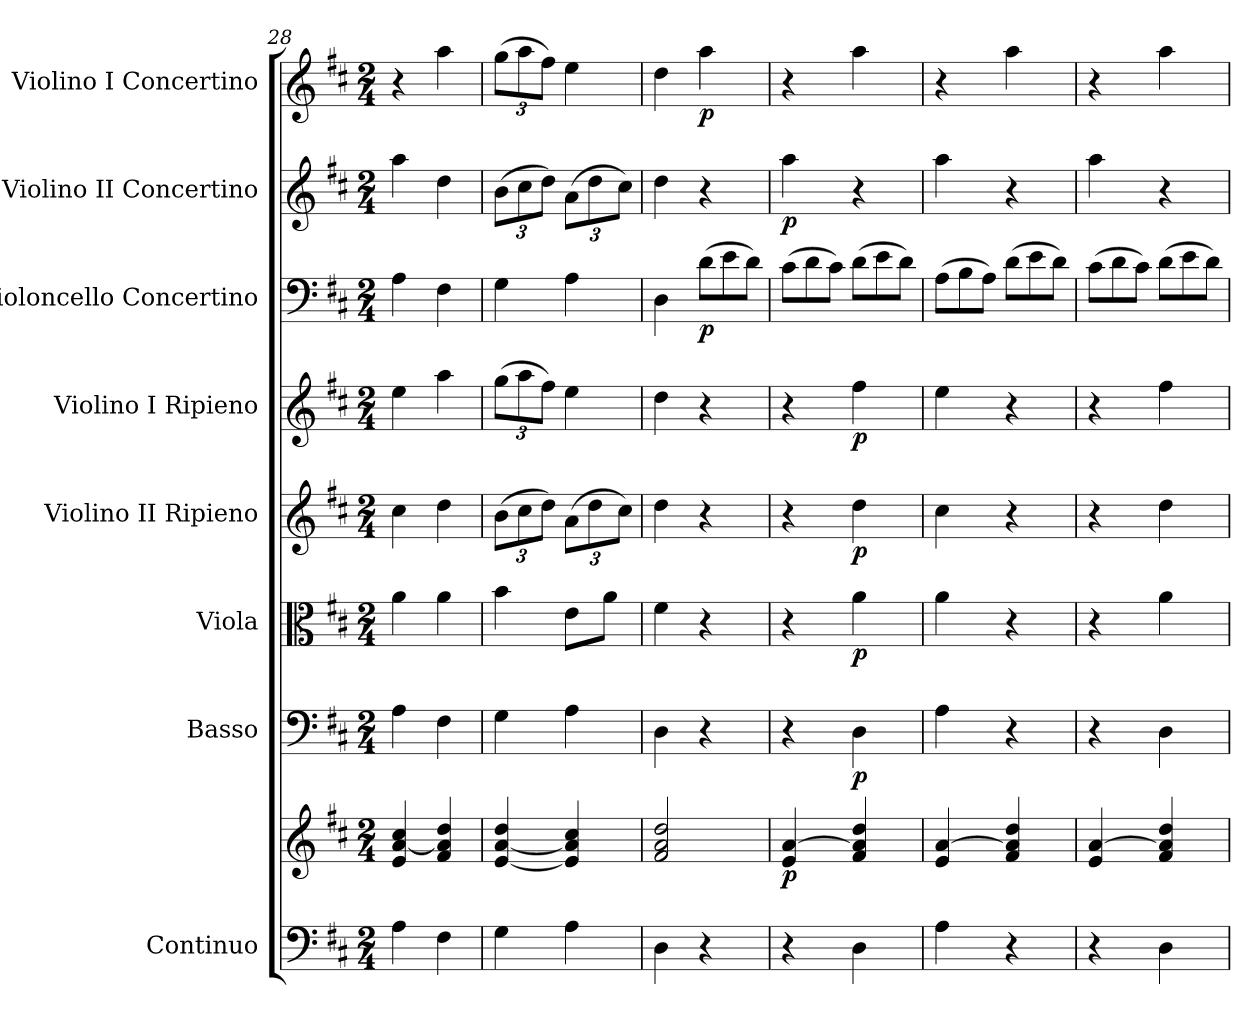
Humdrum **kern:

**kern	**kern	**dynam	**kern	**dynam	**kern	**dynam	**kern	**dynam	**kern	**dynam	**kern	**dynam	**kern	**dynam	**kern	**dynam
*part8	*part8	*part8	*part7	*part7	*part6	*part6	*part5	*part5	*part4	*part4	*part3	*part3	*part2	*part2	*part1	*part1
*staff9	*staff8	*staff8/9	*staff7	*staff7	*staff6	*staff6	*staff5	*staff5	*staff4	*staff4	*staff3	*staff3	*staff2	*staff2	*staff1	*staff1
*I"Continuo	*	*	*I"Basso	*	*I"Viola	*	*I"Violino II Ripieno	*	*I"Violino I Ripieno	*	*I"Violoncello Concertino	*	*I"Violino II Concertino	*	*I"Violino I Concertino	*
*	*	*	*	*	*	*	*	*	*	*	*I'Vc	*	*I'Vln	*	*I'Vln	*
*clefF4	*clefG2	*	*clefF4	*	*clefC3	*	*clefG2	*	*clefG2	*	*clefF4	*	*clefG2	*	*clefG2	*
*k[f#c#]	*k[f#c#]	*	*k[f#c#]	*	*k[f#c#]	*	*k[f#c#]	*	*k[f#c#]	*	*k[f#c#]	*	*k[f#c#]	*	*k[f#c#]	*
*M2/4	*M2/4	*	*M2/4	*	*M2/4	*	*M2/4	*	*M2/4	*	*M2/4	*	*M2/4	*	*M2/4	*
=28	=28	=28	=28	=28	=28	=28	=28	=28	=28	=28	=28	=28	=28	=28	=28	=28
4A\	4e/ [4a/ 4cc#/	.	4A\	.	4a\	.	4cc#\	.	4ee\	.	4A\	.	4aa\	.	4r	.
4F#\	4f#/ 4a/] 4dd/	.	4F#\	.	4a\	.	4dd\	.	4aa\	.	4F#\	.	4dd\	.	4aa\	.
=29	=29	=29	=29	=29	=29	=29	=29	=29	=29	=29	=29	=29	=29	=29	=29	=29
*	*	*	*	*	*	*	*Xbrackettup	*	*Xbrackettup	*	*	*	*Xbrackettup	*	*Xbrackettup	*
4G\	[4e/ [4a/ 4dd/	.	4G\	.	4b\	.	(>12b\L	.	(>12gg\L	.	4G\	.	(>12b\L	.	(>12gg\L	.
.	.	.	.	.	.	.	12cc#\	.	12aa\	.	.	.	12cc#\	.	12aa\	.
.	.	.	.	.	.	.	12dd\J)	.	12ff#\J)	.	.	.	12dd\J)	.	12ff#\J)	.
4A\	4e/] 4a/] 4cc#/	.	4A\	.	8e\L	.	(>12a\L	.	4ee\	.	4A\	.	(>12a\L	.	4ee\	.
.	.	.	.	.	.	.	12dd\	.	.	.	.	.	12dd\	.	.	.
.	.	.	.	.	8a\J	.	.	.	.	.	.	.	.	.	.	.
.	.	.	.	.	.	.	12cc#\J)	.	.	.	.	.	12cc#\J)	.	.	.
!!LO:PB:g=z
=30	=30	=30	=30	=30	=30	=30	=30	=30	=30	=30	=30	=30	=30	=30	=30	=30
4D\	2f#/ 2a/ 2dd/	.	4D\	.	4f#\	.	4dd\	.	4dd\	.	4D\	.	4dd\	.	4dd\	.
*	*	*	*	*	*	*	*	*	*	*	*Xtuplet	*	*	*	*	*
!	!	!	!	!	!	!	!	!	!	!	!	!LO:DY:b	!	!	!	!LO:DY:b
4r	.	.	4r	.	4r	.	4r	.	4r	.	(>12d\L	p	4r	.	4aa\	p
.	.	.	.	.	.	.	.	.	.	.	12e\	.	.	.	.	.
.	.	.	.	.	.	.	.	.	.	.	12d\J)	.	.	.	.	.
=31	=31	=31	=31	=31	=31	=31	=31	=31	=31	=31	=31	=31	=31	=31	=31	=31
!	!	!LO:DY:b	!	!	!	!	!	!	!	!	!	!	!	!LO:DY:b	!	!
4r	4e/ [4a/	p	4r	.	4r	.	4r	.	4r	.	(>12c#\L	.	4aa\	p	4r	.
.	.	.	.	.	.	.	.	.	.	.	12d\	.	.	.	.	.
.	.	.	.	.	.	.	.	.	.	.	12c#\J)	.	.	.	.	.
!	!	!	!	!LO:DY:b	!	!LO:DY:b	!	!LO:DY:b	!	!LO:DY:b	!	!	!	!	!	!
4D\	4f#/ 4a/] 4dd/	.	4D\	p	4a\	p	4dd\	p	4ff#\	p	(>12d\L	.	4r	.	4aa\	.
.	.	.	.	.	.	.	.	.	.	.	12e\	.	.	.	.	.
.	.	.	.	.	.	.	.	.	.	.	12d\J)	.	.	.	.	.
=32	=32	=32	=32	=32	=32	=32	=32	=32	=32	=32	=32	=32	=32	=32	=32	=32
4A\	4e/ [4a/	.	4A\	.	4a\	.	4cc#\	.	4ee\	.	(>12A\L	.	4aa\	.	4r	.
.	.	.	.	.	.	.	.	.	.	.	12B\	.	.	.	.	.
.	.	.	.	.	.	.	.	.	.	.	12A\J)	.	.	.	.	.
4r	4f#/ 4a/] 4dd/	.	4r	.	4r	.	4r	.	4r	.	(>12d\L	.	4r	.	4aa\	.
.	.	.	.	.	.	.	.	.	.	.	12e\	.	.	.	.	.
.	.	.	.	.	.	.	.	.	.	.	12d\J)	.	.	.	.	.
=33	=33	=33	=33	=33	=33	=33	=33	=33	=33	=33	=33	=33	=33	=33	=33	=33
4r	4e/ [4a/	.	4r	.	4r	.	4r	.	4r	.	(>12c#\L	.	4aa\	.	4r	.
.	.	.	.	.	.	.	.	.	.	.	12d\	.	.	.	.	.
.	.	.	.	.	.	.	.	.	.	.	12c#\J)	.	.	.	.	.
4D\	4f#/ 4a/] 4dd/	.	4D\	.	4a\	.	4dd\	.	4ff#\	.	(>12d\L	.	4r	.	4aa\	.
.	.	.	.	.	.	.	.	.	.	.	12e\	.	.	.	.	.
.	.	.	.	.	.	.	.	.	.	.	12d\J)	.	.	.	.	.
=	=	=	=	=	=	=	=	=	=	=	=	=	=	=	=	=
*-	*-	*-	*-	*-	*-	*-	*-	*-	*-	*-	*-	*-	*-	*-	*-	*-
